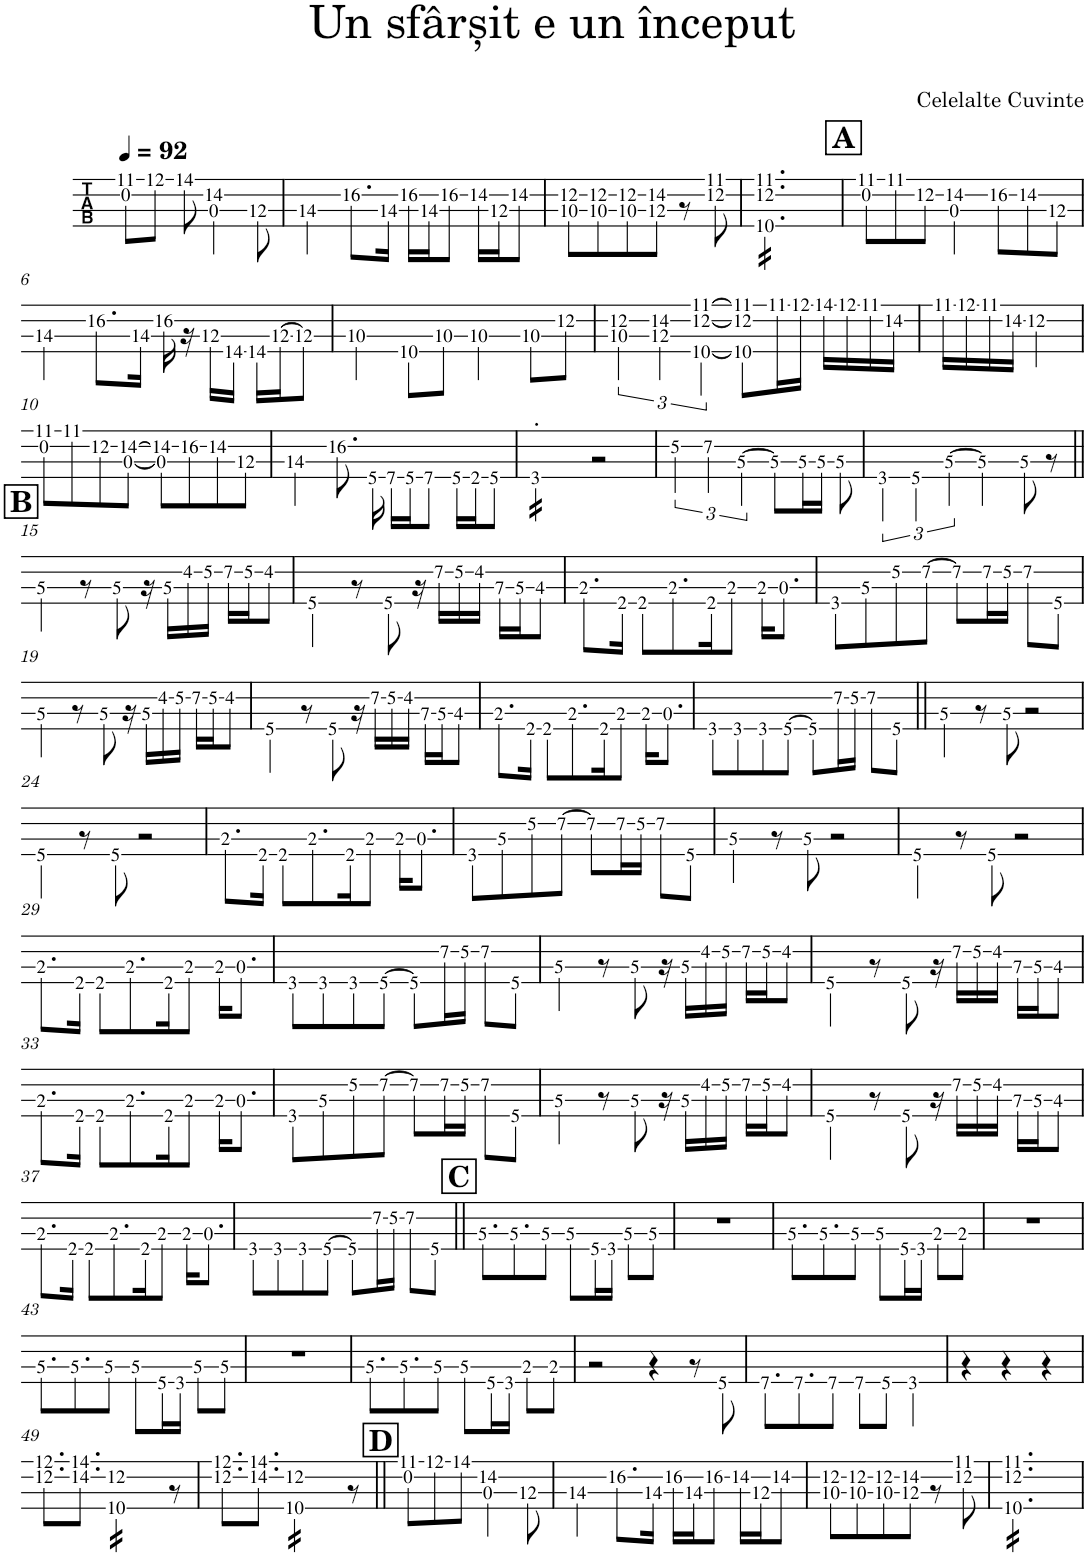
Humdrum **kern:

**kern
*part1
*staff1
*I"Bass Guitar
*I'B. Guit.
*stria4
*
*Trd7c12
*k[]
*M4/4
*MM92
=1
8D\ 8f#\L
8g\J
8a\
4AA\ 4e\
8A\
=2
4B\
8.f#\L
16B\Jk
16f#\LL
16B\J
8f#\J
16e\LL
16A\J
8e\J
=3
8G\ 8d\L
8G\ 8d\
8G\ 8d\
8A\ 8e\J
8r
8d\ 8f#\
=4
2.D\ 2.d\ 2.f#\
!!LO:REH:place=s1:a:B:cj:fs=14:t=A
=5
8D\ 8f#\L
8f#\
8d\J
4AA\ 4e\
8f#\L
8e\
8A\J
!!LO:LB:g=z
=6
4B\
8.f#\L
16B\Jk
16f#\
16r
16A\LL
16F#\JJ
16F#\LL
[16A\J
8A\J]
=7
4G\
8D\L
8G\J
4G\
8G\L
8d\J
=8
6G\ 6d\
6A\ 6e\
[6D\ [6d\ [6f#\
8D\] 8d\] 8f#\]L
16f#\L
16g\JJ
16a\LL
16g\
16f#\
16e\JJ
=9
16f#\LL
16g\
16f#\
16e\JJ
4d\
!!LO:LB:g=z
=10
8D\ 8f#\L
8f#\
8d\
[8AA\ [8e\J
8AA\] 8e\]L
8f#\
8e\
8A\J
=11
4B\
8.f#\
16AA\
16BB\LL
16AA\J
8BB\J
16AA\LL
16FF#\J
8AA\J
=12
2GG'\
2r
=13
6G\
6A\
[6D\
8D\L]
16D\L
16D\JJ
8D\
=14
6GG\
6AA\
[6D\
4D\]
8D\
8r
!!LO:LB:g=z
!!LO:REH:place=s1:a:B:cj:fs=14:t=B
=15||
4D\
8r
8D\
16r
16D\LL
16F#\
16G\JJ
16A\LL
16G\J
8F#\J
=16
4AA\
8r
8AA\
16r
16A\LL
16G\
16F#\JJ
16E\LL
16D\J
8C#\J
=17
8.BB\L
16FF#\Jk
8FF#\L
8.BB\
16FF#\K
8BB\J
16BB\KL
8.AA\J
=18
8GG\L
8D\
8G\
[8A\J
8A\L]
16A\L
16G\JJ
8A\L
8AA\J
!!LO:LB:g=z
=19
4D\
8r
8D\
16r
16D\LL
16F#\
16G\JJ
16A\LL
16G\J
8F#\J
=20
4AA\
8r
8AA\
16r
16A\LL
16G\
16F#\JJ
16E\LL
16D\J
8C#\J
=21
8.BB\L
16FF#\Jk
8FF#\L
8.BB\
16FF#\K
8BB\J
16BB\KL
8.AA\J
=22
8GG\L
8GG\
8GG\
[8AA\J
8AA\L]
16A\L
16G\JJ
8A\L
8AA\J
=23||
4D\
8r
8D\
2r
!!LO:LB:g=z
=24
4AA\
8r
8AA\
2r
=25
8.BB\L
16FF#\Jk
8FF#\L
8.BB\
16FF#\K
8BB\J
16BB\KL
8.AA\J
=26
8GG\L
8D\
8G\
[8A\J
8A\L]
16A\L
16G\JJ
8A\L
8AA\J
=27
4D\
8r
8D\
2r
=28
4AA\
8r
8AA\
2r
!!LO:LB:g=z
=29
8.BB\L
16FF#\Jk
8FF#\L
8.BB\
16FF#\K
8BB\J
16BB\KL
8.AA\J
=30
8GG\L
8GG\
8GG\
[8AA\J
8AA\L]
16A\L
16G\JJ
8A\L
8AA\J
=31
4D\
8r
8D\
16r
16D\LL
16F#\
16G\JJ
16A\LL
16G\J
8F#\J
=32
4AA\
8r
8AA\
16r
16A\LL
16G\
16F#\JJ
16E\LL
16D\J
8C#\J
!!LO:LB:g=z
=33
8.BB\L
16FF#\Jk
8FF#\L
8.BB\
16FF#\K
8BB\J
16BB\KL
8.AA\J
=34
8GG\L
8D\
8G\
[8A\J
8A\L]
16A\L
16G\JJ
8A\L
8AA\J
=35
4D\
8r
8D\
16r
16D\LL
16F#\
16G\JJ
16A\LL
16G\J
8F#\J
=36
4AA\
8r
8AA\
16r
16A\LL
16G\
16F#\JJ
16E\LL
16D\J
8C#\J
!!LO:LB:g=z
=37
8.BB\L
16FF#\Jk
8FF#\L
8.BB\
16FF#\K
8BB\J
16BB\KL
8.AA\J
=38
8GG\L
8GG\
8GG\
[8AA\J
8AA\L]
16A\L
16G\JJ
8A\L
8AA\J
!!LO:REH:place=s1:a:B:cj:fs=14:t=C
=39||
8.D\L
8.D\
8D\J
8D\L
16AA\L
16GG\JJ
8D\L
8D\J
=40
1r
=41
8.D\L
8.D\
8D\J
8D\L
16AA\L
16GG\JJ
8BB\L
8BB\J
=42
1r
!!LO:LB:g=z
=43
8.D\L
8.D\
8D\J
8D\L
16AA\L
16GG\JJ
8D\L
8D\J
=44
1r
=45
8.D\L
8.D\
8D\J
8D\L
16AA\L
16GG\JJ
8BB\L
8BB\J
=46
2r
4r
8r
8AA\
=47
8.BB\L
8.BB\
8BB\J
8BB\L
8AA\J
4GG\
=48
4r
4r
4r
!!LO:LB:g=z
=49
8.d\ 8.g\L
8.e\ 8.a\J
2D\ 2d\
8r
=50
8.d\ 8.g\L
8.e\ 8.a\J
2D\ 2d\
8r
!!LO:REH:place=s1:a:B:cj:fs=14:t=D
=51||
8D\ 8f#\L
8g\
8a\J
4AA\ 4e\
8A\
=52
4B\
8.f#\L
16B\Jk
16f#\LL
16B\J
8f#\J
16e\LL
16A\J
8e\J
=53
8G\ 8d\L
8G\ 8d\
8G\ 8d\
8A\ 8e\J
8r
8d\ 8f#\
=54
2.D\ 2.d\ 2.f#\
=
*-
